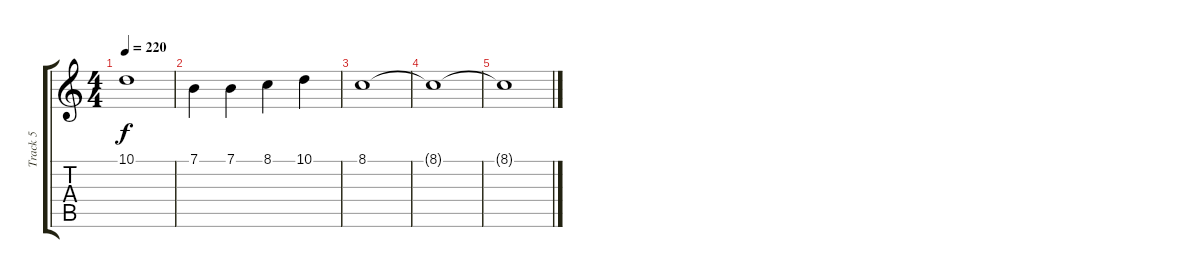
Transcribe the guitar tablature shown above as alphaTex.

\track ("Track 5" "Track 5") {instrument synthvoice}
\staff {score tabs}
\tuning (E4 B3 G3 D3 A2 E2) {hide}
\ts (4 4)
\tempo 220
\clef g2
\ks c
10.1.1{dy f} |
7.1.4 7.1.4 8.1.4 10.1.4 |
8.1.1 |
8.1{t}.1 |
8.1{t}.1
